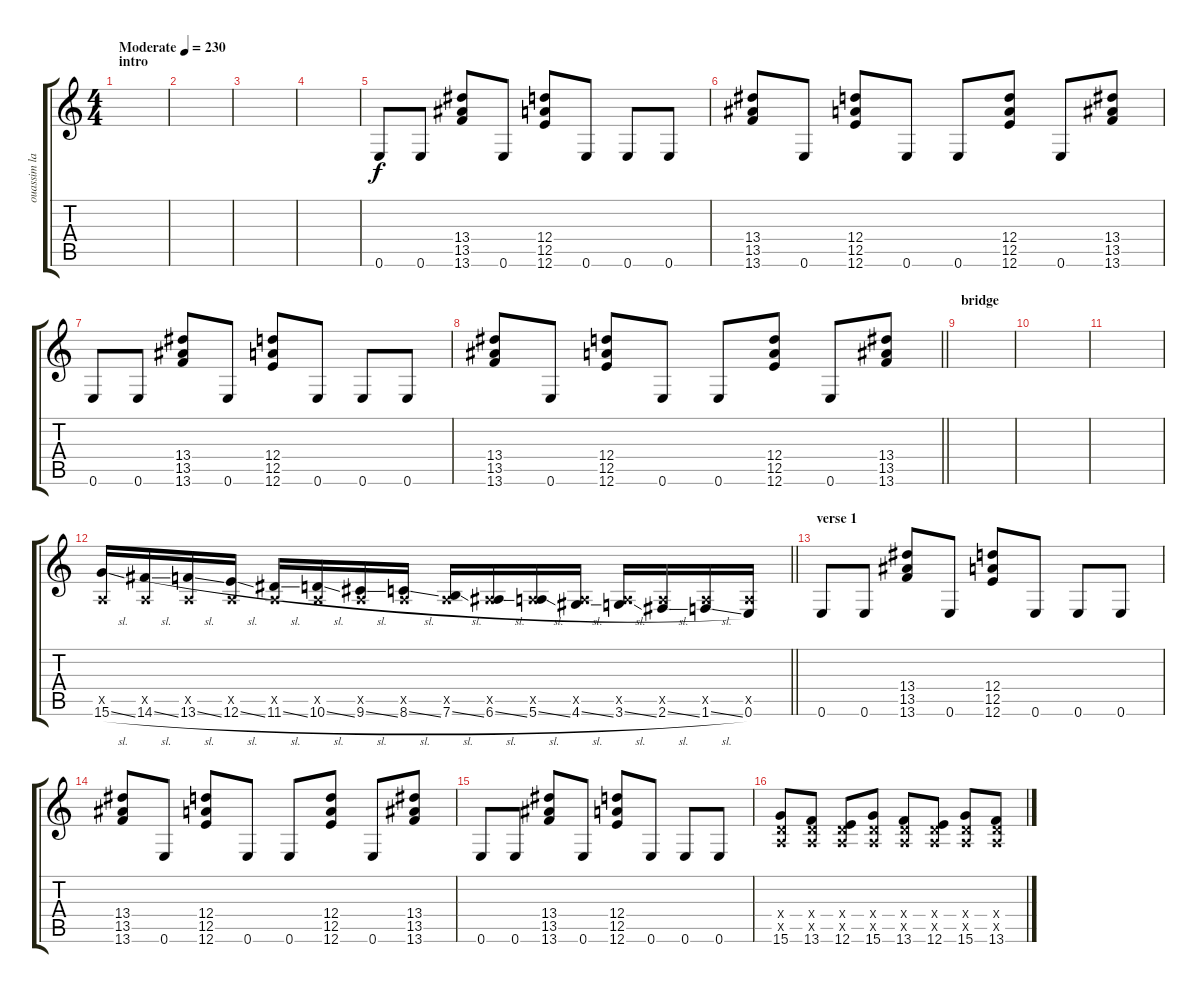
\track ("ouassim lahfa" "ouassim la") {instrument distortionguitar}
\staff {score tabs}
\tuning (E4 B3 G3 D3 A2 E2) {hide}
\ts (4 4)
\section ("" "intro")
\tempo (230 "Moderate")
\clef g2
\ks c
|
|
|
|
0.6.8 0.6.8 (13.4 13.5 13.6).8 0.6.8 (12.4 12.5 12.6).8 0.6.8 0.6.8 0.6.8 |
(13.4 13.5 13.6).8 0.6.8 (12.4 12.5 12.6).8 0.6.8 0.6.8 (12.4 12.5 12.6).8 0.6.8 (13.4 13.5 13.6).8 |
0.6.8 0.6.8 (13.4 13.5 13.6).8 0.6.8 (12.4 12.5 12.6).8 0.6.8 0.6.8 0.6.8 |
\barLineRight lightlight
(13.4 13.5 13.6).8 0.6.8 (12.4 12.5 12.6).8 0.6.8 0.6.8 (12.4 12.5 12.6).8 0.6.8 (13.4 13.5 13.6).8 |
\section ("" "bridge")
|
|
|
\barLineRight lightlight
(0.5{x} 15.6{sl}).16 (0.5{x} 14.6{sl}).16 (0.5{x} 13.6{sl}).16 (0.5{x} 12.6{sl}).16 (0.5{x} 11.6{sl}).16 (0.5{x} 10.6{sl}).16 (0.5{x} 9.6{sl}).16 (0.5{x} 8.6{sl}).16 (0.5{x} 7.6{sl}).16 (0.5{x} 6.6{sl}).16 (0.5{x} 5.6{sl}).16 (0.5{x} 4.6{sl}).16 (0.5{x} 3.6{sl}).16 (0.5{x} 2.6{sl}).16 (0.5{x} 1.6{sl}).16 (0.5{x} 0.6).16 |
\section ("" "verse 1")
0.6.8 0.6.8 (13.4 13.5 13.6).8 0.6.8 (12.4 12.5 12.6).8 0.6.8 0.6.8 0.6.8 |
(13.4 13.5 13.6).8 0.6.8 (12.4 12.5 12.6).8 0.6.8 0.6.8 (12.4 12.5 12.6).8 0.6.8 (13.4 13.5 13.6).8 |
0.6.8 0.6.8 (13.4 13.5 13.6).8 0.6.8 (12.4 12.5 12.6).8 0.6.8 0.6.8 0.6.8 |
(0.4{x} 0.5{x} 15.6).8 (0.4{x} 0.5{x} 13.6).8 (0.4{x} 0.5{x} 12.6).8 (0.4{x} 0.5{x} 15.6).8 (0.4{x} 0.5{x} 13.6).8 (0.4{x} 0.5{x} 12.6).8 (0.4{x} 0.5{x} 15.6).8 (0.4{x} 0.5{x} 13.6).8
